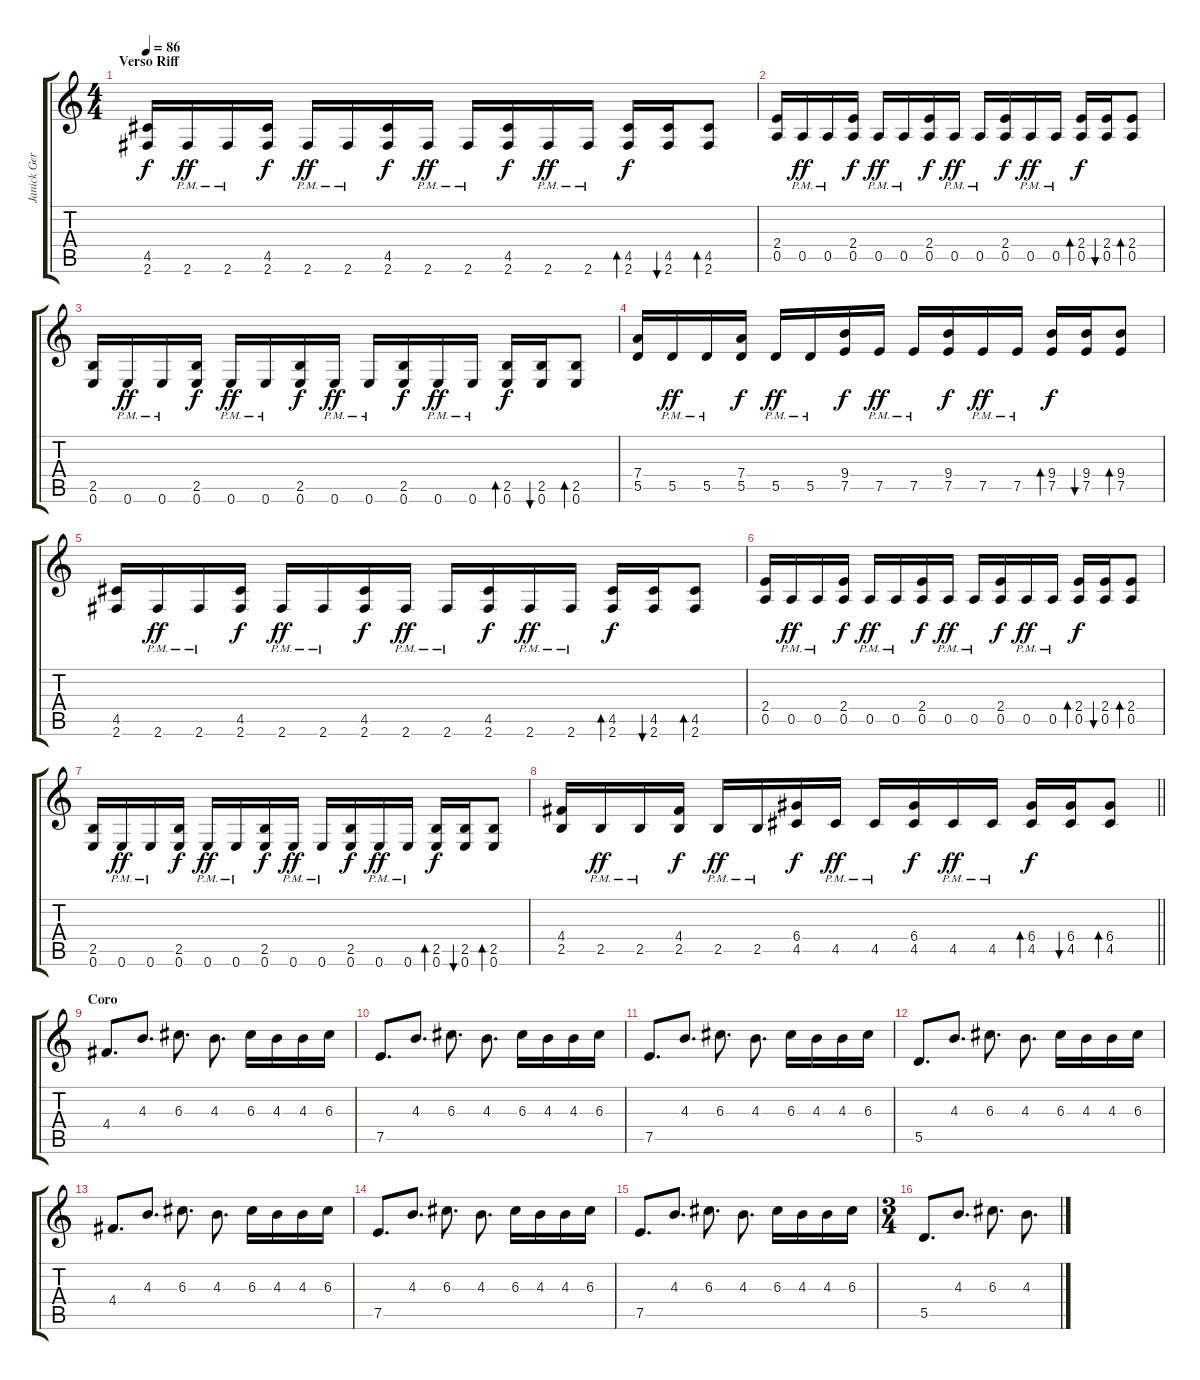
\track ("Janick Gers" "Janick Ger") {instrument overdrivenguitar}
\staff {score tabs}
\tuning (E4 B3 G3 D3 A2 E2) {hide}
\ts (4 4)
\section ("" "Verso Riff")
\tempo 86
\clef g2
\ks c
(4.5 2.6).16{dy f} 2.6{pm}.16{dy ff} 2.6{pm}.16 (4.5 2.6).16{dy f} 2.6{pm}.16{dy ff} 2.6{pm}.16 (4.5 2.6).16{dy f} 2.6{pm}.16{dy ff} 2.6{pm}.16 (4.5 2.6).16{dy f} 2.6{pm}.16{dy ff} 2.6{pm}.16 (4.5 2.6).16{bd 30 dy f} (4.5 2.6).16{bu 30} (4.5 2.6).8{bd 30} |
(2.4 0.5).16 0.5{pm}.16{dy ff} 0.5{pm}.16 (2.4 0.5).16{dy f} 0.5{pm}.16{dy ff} 0.5{pm}.16 (2.4 0.5).16{dy f} 0.5{pm}.16{dy ff} 0.5{pm}.16 (2.4 0.5).16{dy f} 0.5{pm}.16{dy ff} 0.5{pm}.16 (2.4 0.5).16{bd 30 dy f} (2.4 0.5).16{bu 30} (2.4 0.5).8{bd 30} |
(2.5 0.6).16 0.6{pm}.16{dy ff} 0.6{pm}.16 (2.5 0.6).16{dy f} 0.6{pm}.16{dy ff} 0.6{pm}.16 (2.5 0.6).16{dy f} 0.6{pm}.16{dy ff} 0.6{pm}.16 (2.5 0.6).16{dy f} 0.6{pm}.16{dy ff} 0.6{pm}.16 (2.5 0.6).16{bd 30 dy f} (2.5 0.6).16{bu 30} (2.5 0.6).8{bd 30} |
(7.4 5.5).16 5.5{pm}.16{dy ff} 5.5{pm}.16 (7.4 5.5).16{dy f} 5.5{pm}.16{dy ff} 5.5{pm}.16 (9.4 7.5).16{dy f} 7.5{pm}.16{dy ff} 7.5{pm}.16 (9.4 7.5).16{dy f} 7.5{pm}.16{dy ff} 7.5{pm}.16 (9.4 7.5).16{bd 30 dy f} (9.4 7.5).16{bu 30} (9.4 7.5).8{bd 30} |
(4.5 2.6).16 2.6{pm}.16{dy ff} 2.6{pm}.16 (4.5 2.6).16{dy f} 2.6{pm}.16{dy ff} 2.6{pm}.16 (4.5 2.6).16{dy f} 2.6{pm}.16{dy ff} 2.6{pm}.16 (4.5 2.6).16{dy f} 2.6{pm}.16{dy ff} 2.6{pm}.16 (4.5 2.6).16{bd 30 dy f} (4.5 2.6).16{bu 30} (4.5 2.6).8{bd 30} |
(2.4 0.5).16 0.5{pm}.16{dy ff} 0.5{pm}.16 (2.4 0.5).16{dy f} 0.5{pm}.16{dy ff} 0.5{pm}.16 (2.4 0.5).16{dy f} 0.5{pm}.16{dy ff} 0.5{pm}.16 (2.4 0.5).16{dy f} 0.5{pm}.16{dy ff} 0.5{pm}.16 (2.4 0.5).16{bd 30 dy f} (2.4 0.5).16{bu 30} (2.4 0.5).8{bd 30} |
(2.5 0.6).16 0.6{pm}.16{dy ff} 0.6{pm}.16 (2.5 0.6).16{dy f} 0.6{pm}.16{dy ff} 0.6{pm}.16 (2.5 0.6).16{dy f} 0.6{pm}.16{dy ff} 0.6{pm}.16 (2.5 0.6).16{dy f} 0.6{pm}.16{dy ff} 0.6{pm}.16 (2.5 0.6).16{bd 30 dy f} (2.5 0.6).16{bu 30} (2.5 0.6).8{bd 30} |
\barLineRight lightlight
(4.4 2.5).16 2.5{pm}.16{dy ff} 2.5{pm}.16 (4.4 2.5).16{dy f} 2.5{pm}.16{dy ff} 2.5{pm}.16 (6.4 4.5).16{dy f} 4.5{pm}.16{dy ff} 4.5{pm}.16 (6.4 4.5).16{dy f} 4.5{pm}.16{dy ff} 4.5{pm}.16 (6.4 4.5).16{bd 30 dy f} (6.4 4.5).16{bu 30} (6.4 4.5).8{bd 30} |
\section ("" "Coro")
4.4.8{d} 4.3.8{d} 6.3.8{d} 4.3.8{d} 6.3.16 4.3.16 4.3.16 6.3.16 |
7.5.8{d} 4.3.8{d} 6.3.8{d} 4.3.8{d} 6.3.16 4.3.16 4.3.16 6.3.16 |
7.5.8{d} 4.3.8{d} 6.3.8{d} 4.3.8{d} 6.3.16 4.3.16 4.3.16 6.3.16 |
5.5.8{d} 4.3.8{d} 6.3.8{d} 4.3.8{d} 6.3.16 4.3.16 4.3.16 6.3.16 |
4.4.8{d} 4.3.8{d} 6.3.8{d} 4.3.8{d} 6.3.16 4.3.16 4.3.16 6.3.16 |
7.5.8{d} 4.3.8{d} 6.3.8{d} 4.3.8{d} 6.3.16 4.3.16 4.3.16 6.3.16 |
7.5.8{d} 4.3.8{d} 6.3.8{d} 4.3.8{d} 6.3.16 4.3.16 4.3.16 6.3.16 |
\ts (3 4)
5.5.8{d} 4.3.8{d} 6.3.8{d} 4.3.8{d}
